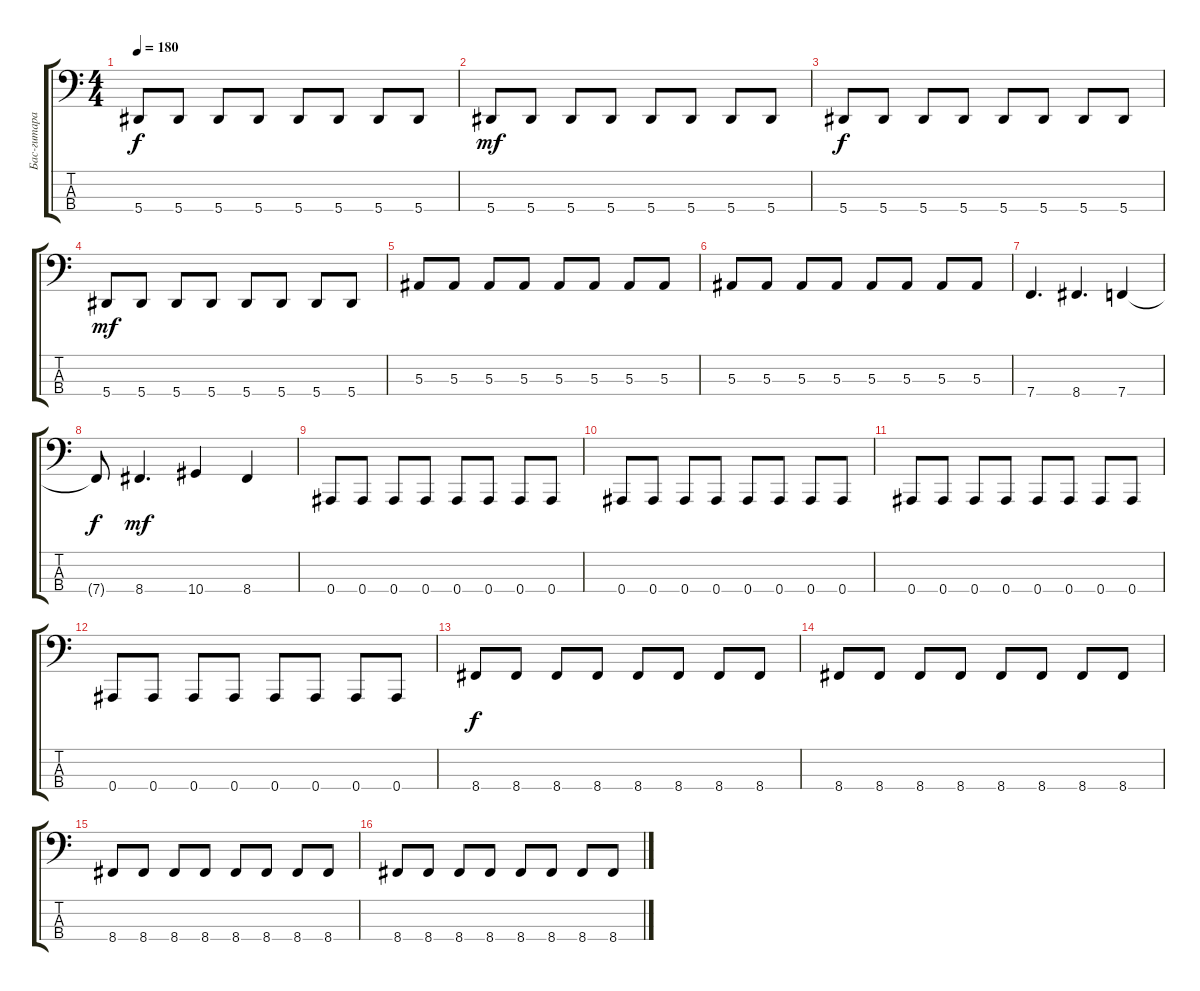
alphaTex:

\track ("Бас-гитара" "Бас-гитара") {instrument electricbassfinger}
\staff {score tabs}
\tuning (Eb2 Bb1 F1 Bb0) {hide}
\ts (4 4)
\tempo 180
\clef f4
\ks c
5.4.8{dy f} 5.4.8 5.4.8 5.4.8 5.4.8 5.4.8 5.4.8 5.4.8 |
5.4.8{dy mf} 5.4.8 5.4.8 5.4.8 5.4.8 5.4.8 5.4.8 5.4.8 |
5.4.8{dy f} 5.4.8 5.4.8 5.4.8 5.4.8 5.4.8 5.4.8 5.4.8 |
5.4.8{dy mf} 5.4.8 5.4.8 5.4.8 5.4.8 5.4.8 5.4.8 5.4.8 |
5.3.8 5.3.8 5.3.8 5.3.8 5.3.8 5.3.8 5.3.8 5.3.8 |
5.3.8 5.3.8 5.3.8 5.3.8 5.3.8 5.3.8 5.3.8 5.3.8 |
7.4.4{d} 8.4.4{d} 7.4.4 |
7.4{t}.8{dy f} 8.4.4{d dy mf} 10.4.4 8.4.4 |
0.4.8 0.4.8 0.4.8 0.4.8 0.4.8 0.4.8 0.4.8 0.4.8 |
0.4.8 0.4.8 0.4.8 0.4.8 0.4.8 0.4.8 0.4.8 0.4.8 |
0.4.8 0.4.8 0.4.8 0.4.8 0.4.8 0.4.8 0.4.8 0.4.8 |
0.4.8 0.4.8 0.4.8 0.4.8 0.4.8 0.4.8 0.4.8 0.4.8 |
8.4.8{dy f} 8.4.8 8.4.8 8.4.8 8.4.8 8.4.8 8.4.8 8.4.8 |
8.4.8 8.4.8 8.4.8 8.4.8 8.4.8 8.4.8 8.4.8 8.4.8 |
8.4.8 8.4.8 8.4.8 8.4.8 8.4.8 8.4.8 8.4.8 8.4.8 |
8.4.8 8.4.8 8.4.8 8.4.8 8.4.8 8.4.8 8.4.8 8.4.8
